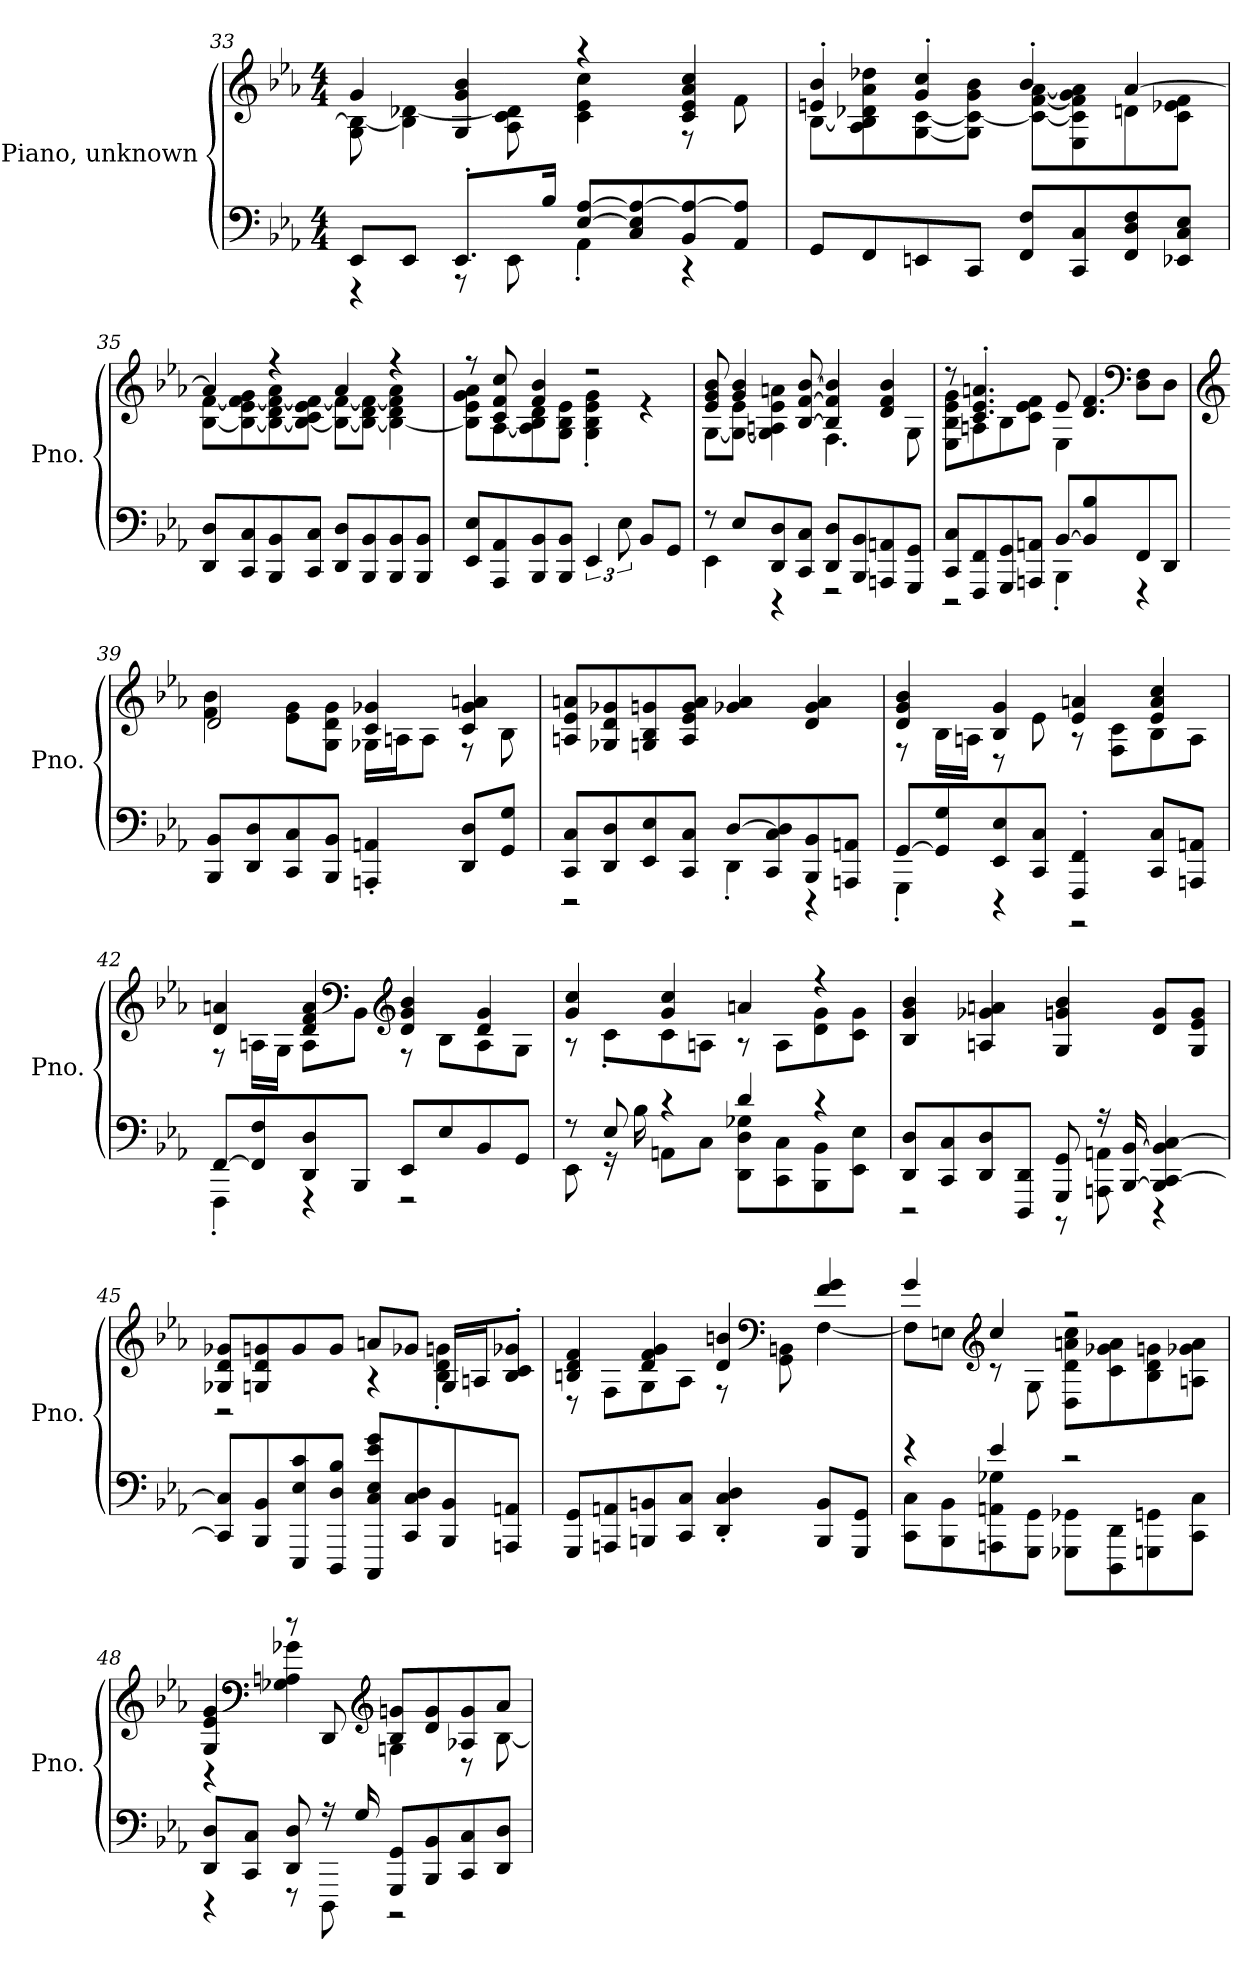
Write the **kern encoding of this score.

**kern	**kern
*part1	*part1
*staff2	*staff1
*I"Piano, unknown	*
*I'Pno.	*
*clefF4	*clefG2
*k[b-e-a-]	*k[b-e-a-]
*M4/4	*M4/4
=33	=33
*^	*^
8EE-/L	4r	4g/	8G\ 8B-\_
8EE-/J	.	.	4B-\] [4d-X\
8.EE-'/L	8r	4G/ 4g/ 4b-/	.
.	8EE-\	.	8A-\ 8c\ 8d-\]
16B-/Jk	.	.	.
[8E-/ [8A-/L	4AA-'\	4r	4c\ 4e-\ 4cc\
8C/ 8E-/] 8A-/_	.	.	.
8BB-/ 8A-/_	4r	4c/ 4e-/ 4a-/ 4cc/	8r
8AA-/ 8A-/]J	.	.	8f\
*v	*v	*	*
!!LO:PB:g=z	!!
=34	=34	=34
8GG/L	4en/' 4b-/'	[8B-\L
8FF/	.	8A-\ 8B-\] 8d-X\ 8a-\ 8dd-X\
8EEn/	4g/' 4cc/'	[8G\ [8c\
8CC/J	.	8G\] 8c\_ 8g\ 8b-\J
8FF/ 8F/L	4b-'/	8c\_ [8f\ [8a-\L
8CC/ 8C/	.	8E-\ 8c\] 8f\] 8g\ 8a-\]
8FF/ 8D/ 8F/	[4a-/	8dn\
8EE-X/ 8C/ 8E-/J	.	8c\ 8e-X\ 8f\J
=35	=35	=35
8DD/ 8D/L	4a-/]	[8B-\ [8f\L
8CC/ 8C/	.	8B-\_ 8e-\ 8f\_ 8g\
8BBB-/ 8BB-/	4r	8B-\_ 8d\ 8f\_ 8a-\
8CC/ 8C/J	.	8B-\_ 8c\ 8e-\ 8f\_J
8DD/ 8D/L	4a-/	8B-\_ 8f\_L
8BBB-/ 8BB-/	.	8B-\_ 8d\ 8f\_J
8BBB-/ 8BB-/	4r	4B-\_ 4d\ 4f\] 4a-\
8BBB-/ 8BB-/J	.	.
=36	=36	=36
8EE-/ 8E-/L	8r	8B-\] 8e-\ 8g\ 8a-\L
8AAA-/ 8AA-/	8c/ 8f/ 8cc/	[8A-\
8BBB-/ 8BB-/	4f/ 4b-/	8A-\] 8B-\ 8d\
8BBB-/ 8BB-/J	.	8G\ 8B-\ 8e-\J
6EE-/	2r	4G\' 4B-\' 4e-\' 4g\'
12E-\	.	.
8BB-/L	.	4r
8GG/J	.	.
!!LO:LB:g=z	!!
=37	=37	=37
*^	*	*
8r	4EE-\	8e-/ 8g/ 8b-/	[8G\L
8E-/L	.	4g/ 4b-/	8G\_ 8e-\J
8DD/ 8D/	4r	.	4G\] 4An\ 4e-\ 4an\
8CC/ 8C/J	.	[8B-/ [8f/ [8b-/	.
8DD/ 8D/L	2r	4B-/] 4f/] 4b-/]	4.F\
8BBB-/ 8BB-/	.	.	.
8AAAn/ 8AAn/	.	4d/ 4f/ 4b-/	.
8GGG/ 8GG/J	.	.	8G\
=38	=38	=38	=38
8CC/ 8C/L	2r	8r	8E-\ 8B-\ 8e-\ 8g\L
8FFF/ 8FF/	.	4.c/' 4.e-/' 4.an/'	8An\
8GGG/ 8GG/	.	.	8B-\
8AAAn/ 8AAn/J	.	.	8c\ 8e-\ 8f\J
[8BB-/L	4BBB-'\	8e-/	4E-\
8BB-/] 8B-/	.	4.d/ 4.f/	.
*	*	*clefF4	*
8FF/	4r	.	8D\ 8F\L
8DD/J	.	.	8D\J
*v	*v	*	*
=39	=39	=39
*	*clefG2	*
8BBB-/ 8BB-/L	2d/	4f\ 4b-\
8DD/ 8D/	.	.
8CC/ 8C/	.	8e-\ 8g\L
8BBB-/ 8BB-/J	.	8G\ 8d\ 8g\J
4AAAn/' 4AAn/'	4c/ 4g-X/	16G-X\LL
.	.	16An\J
.	.	8A\J
8DD/ 8D/L	4c/ 4g-/ 4an/	8r
8GG/ 8G/J	.	8B-\
*	*v	*v
!!LO:LB:g=z
=40	=40
*^	*
8CC/ 8C/L	2r	8An/ 8e-/ 8an/L
8DD/ 8D/	.	8G-X/ 8d/ 8g-X/
8EE-/ 8E-/	.	8Gn/ 8B-/ 8gn/
8CC/ 8C/J	.	8A/ 8e-/ 8g/ 8a/J
[8D/L	4DD'\	4g-X/ 4a/
8CC/ 8C/ 8D/]	.	.
8BBB-/ 8BB-/	4r	4d/ 4g-/ 4a/
8AAAn/ 8AAn/J	.	.
=41	=41	=41
*	*	*^
[8GG/L	4GGG'\	4d/ 4g/ 4b-/	8r
8GG/] 8G/	.	.	16B-\LL
.	.	.	16An\JJ
8EE-/ 8E-/	4r	4B-/ 4g/	8r
8CC/ 8C/J	.	.	8e-\
4FFF/' 4FF/'	2r	4e-/ 4an/	8r
.	.	.	8F\ 8c\L
8CC/ 8C/L	.	4e-/ 4a/ 4cc/	8B-\
8AAAn/ 8AAn/J	.	.	8A\J
=42	=42	=42	=42
[8FF/L	4FFF'\	4d/ 4an/	8r
8FF/] 8F/	.	.	16An\LL
.	.	.	16G\JJ
8DD/ 8D/	4r	4d/ 4f/ 4a/	8A\L
*	*	*clefF4	*
8BBB-/J	.	.	8BB-\J
*	*	*clefG2	*
8EE-/L	2r	4d/ 4g/ 4b-/	8r
8E-/	.	.	8B-\L
8BB-/	.	4d/ 4g/	8A\
8GG/J	.	.	8G\J
!!LO:LB:g=z	!!
=43	=43	=43	=43
8r	8EE-\	4g/ 4cc/	8r
8E-/	16r	.	8c'\L
.	16B-\	.	.
4r	8AAn\L	4g/ 4cc/	8c\
.	8C\J	.	8An\J
4d/	8DD\ 8D\ 8G-X\L	4an/	8r
.	8CC\ 8C\	.	8A\L
4r	8BBB-\ 8BB-\	4r	8d\ 8g\
.	8EE-\ 8E-\J	.	8c\ 8g\J
*	*	*v	*v
=44	=44	=44
8DD/ 8D/L	2r	4B-/ 4g/ 4b-/
8CC/ 8C/	.	.
8DD/ 8D/	.	4An/ 4g-X/ 4an/
8DDD/ 8DD/J	.	.
8GGG/ 8GG/	8r	4G/ 4gn/ 4b-/
16r	8AAAn\ 8AAn\	.
[16BBB-/ [16BB-/	.	.
4BBB-/] [4CC/ 4BB-/] [4C/	4r	8d/ 8g/L
.	.	8G/ 8e-/ 8g/J
*v	*v	*
=45	=45
*	*^
8CC/] 8C/]L	8G-X/ 8d/ 8g-X/L	2r
8BBB-/ 8BB-/	8Gn/ 8d/ 8gn/	.
8EEE-/ 8E-/ 8c/	8g/	.
8DDD/ 8D/ 8B-/J	8g/J	.
8CCC/ 8C/ 8E-/ 8e-/ 8g/L	8an/L	4r
8CC/ 8C/ 8D/	8g-X/J	.
8BBB-/ 8BB-/	16G/LL	4B-\' 4d\' 4gn\'
.	16An/J	.
8AAAn/ 8AAn/J	8B-/' 8c/' 8g-X/'J	.
!!LO:LB:g=z	!!
=46	=46	=46
8GGG/ 8GG/L	4Bn/ 4d/ 4f/	8r
8AAAn/ 8AAn/	.	8F\L
8BBBn/ 8BBn/	4d/ 4f/ 4g/	8G\
8CC/ 8C/J	.	8A-\J
4DD/' 4C/' 4D/'	4d/ 4bn/	8r
*	*clefF4	*
.	.	8GG\ 8BBn\
8BBB/ 8BB/L	4f/ 4g/	[4F\
8GGG/ 8GG/J	.	.
=47	=47	=47
*^	*	*
4r	8CC\ 8C\L	4g/	8F\L]
.	8BBB-\ 8BB-\	.	8En\J
*	*	*clefG2	*
4e-/	8AAAn\ 8AAn\ 8G-X\	4cc/	8r
.	8GGG\ 8GG\J	.	8G\
2r	8GGG-X\ 8GG-X\L	2r	8D\ 8d\ 8an\ 8cc\L
.	8DDD\ 8DD\	.	8c\ 8g-X\ 8a\
.	8GGGn\ 8GGn\	.	8B-\ 8d\ 8gn\
.	8CC\ 8C\J	.	8An\ 8g-X\ 8a\J
!!LO:LB:g=z	!!
=48	=48	=48	=48
8DD/ 8D/L	4r	4G/ 4e-/ 4g/	4r
8CC/ 8C/J	.	.	.
*	*	*clefF4	*
8DD/ 8D/	8r	8r	4G-X\ 4An\ 4g-X\
16r	8DDD\	8DD/	.
16G/	.	.	.
*	*	*clefG2	*
8GGG/ 8GG/L	2r	8B-/ 8gn/L	4Gn\
8BBB-/ 8BB-/	.	8d/ 8g/	.
8CC/ 8C/	.	8A-X/ 8g/	8r
8DD/ 8D/J	.	8a-/J	[8B-\
*v	*v	*	*
*	*v	*v
=	=
*-	*-
